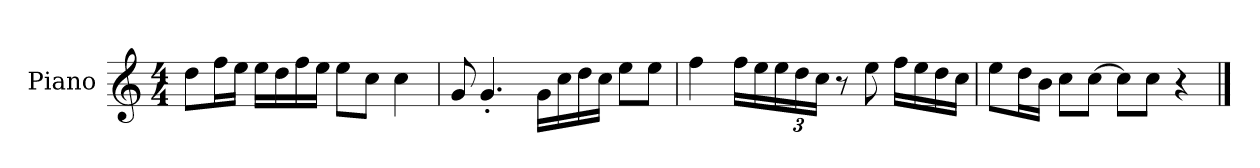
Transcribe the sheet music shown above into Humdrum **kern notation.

**kern
*part1
*staff1
*I"Piano
*I'P-no
*clefG2
*k[]
*M4/4
*MM90
=1
8dd\L
16ff\L
16ee\JJ
16ee\LL
16dd\
16ff\
16ee\JJ
8ee\L
8cc\J
4cc\
=2
8g/
4.g'/
16g\LL
16cc\
16dd\
16cc\JJ
8ee\L
8ee\J
=3
4ff\
16ff\LL
16ee\
*Xbrackettup
24ee\
24dd\
24cc\JJ
8r
8ee\
16ff\LL
16ee\
16dd\
16cc\JJ
=4
8ee\L
16dd\L
16b\JJ
8cc\L
[8cc\J
8cc\L]
8cc\J
4r
==
*-
